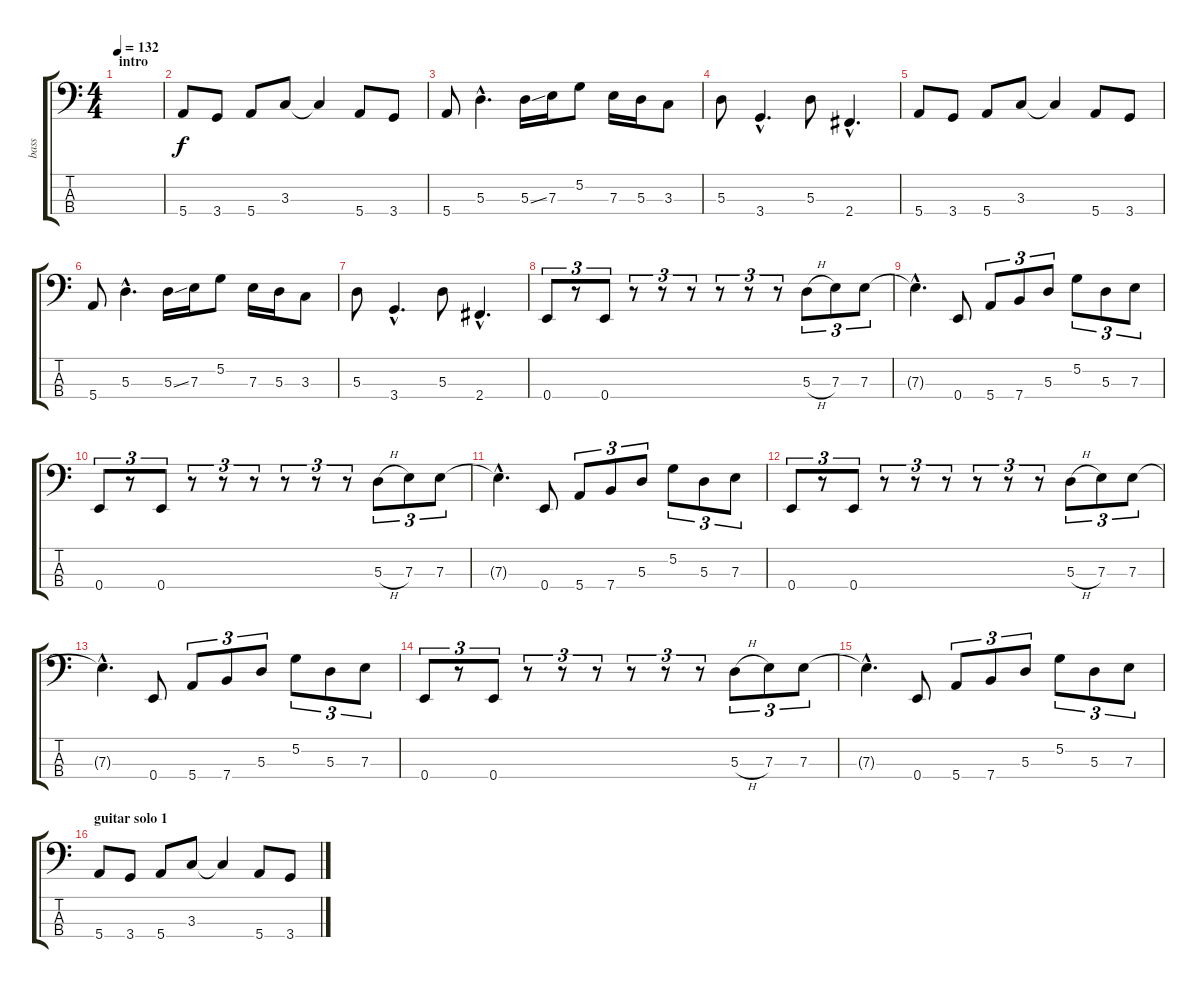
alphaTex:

\track ("bass" "bass") {instrument electricbasspick}
\staff {score tabs}
\tuning (G2 D2 A1 E1) {hide}
\ts (4 4)
\section ("" "intro")
\tempo 132
\clef f4
\ks c
|
5.4.8 3.4.8 5.4.8 3.3.8 3.3{t}.4 5.4.8 3.4.8 |
5.4.8 5.3{hac}.4{d} 5.3{ss}.16 7.3.16 5.2.8 7.3.16 5.3.16 3.3.8 |
5.3.8 3.4{hac}.4{d} 5.3.8 2.4{hac}.4{d} |
5.4.8 3.4.8 5.4.8 3.3.8 3.3{t}.4 5.4.8 3.4.8 |
5.4.8 5.3{hac}.4{d} 5.3{ss}.16 7.3.16 5.2.8 7.3.16 5.3.16 3.3.8 |
5.3.8 3.4{hac}.4{d} 5.3.8 2.4{hac}.4{d} |
0.4.8{tu (3 2)} r.8{tu (3 2)} 0.4.8{tu (3 2)} r.8{tu (3 2)} r.8{tu (3 2)} r.8{tu (3 2)} r.8{tu (3 2)} r.8{tu (3 2)} r.8{tu (3 2)} 5.3{h}.8{tu (3 2)} 7.3.8{tu (3 2)} 7.3.8{tu (3 2)} |
7.3{hac t}.4{d} 0.4.8 5.4.8{tu (3 2)} 7.4.8{tu (3 2)} 5.3.8{tu (3 2)} 5.2.8{tu (3 2)} 5.3.8{tu (3 2)} 7.3.8{tu (3 2)} |
0.4.8{tu (3 2)} r.8{tu (3 2)} 0.4.8{tu (3 2)} r.8{tu (3 2)} r.8{tu (3 2)} r.8{tu (3 2)} r.8{tu (3 2)} r.8{tu (3 2)} r.8{tu (3 2)} 5.3{h}.8{tu (3 2)} 7.3.8{tu (3 2)} 7.3.8{tu (3 2)} |
7.3{hac t}.4{d} 0.4.8 5.4.8{tu (3 2)} 7.4.8{tu (3 2)} 5.3.8{tu (3 2)} 5.2.8{tu (3 2)} 5.3.8{tu (3 2)} 7.3.8{tu (3 2)} |
0.4.8{tu (3 2)} r.8{tu (3 2)} 0.4.8{tu (3 2)} r.8{tu (3 2)} r.8{tu (3 2)} r.8{tu (3 2)} r.8{tu (3 2)} r.8{tu (3 2)} r.8{tu (3 2)} 5.3{h}.8{tu (3 2)} 7.3.8{tu (3 2)} 7.3.8{tu (3 2)} |
7.3{hac t}.4{d} 0.4.8 5.4.8{tu (3 2)} 7.4.8{tu (3 2)} 5.3.8{tu (3 2)} 5.2.8{tu (3 2)} 5.3.8{tu (3 2)} 7.3.8{tu (3 2)} |
0.4.8{tu (3 2)} r.8{tu (3 2)} 0.4.8{tu (3 2)} r.8{tu (3 2)} r.8{tu (3 2)} r.8{tu (3 2)} r.8{tu (3 2)} r.8{tu (3 2)} r.8{tu (3 2)} 5.3{h}.8{tu (3 2)} 7.3.8{tu (3 2)} 7.3.8{tu (3 2)} |
7.3{hac t}.4{d} 0.4.8 5.4.8{tu (3 2)} 7.4.8{tu (3 2)} 5.3.8{tu (3 2)} 5.2.8{tu (3 2)} 5.3.8{tu (3 2)} 7.3.8{tu (3 2)} |
\section ("" "guitar solo 1")
5.4.8 3.4.8 5.4.8 3.3.8 3.3{t}.4 5.4.8 3.4.8
